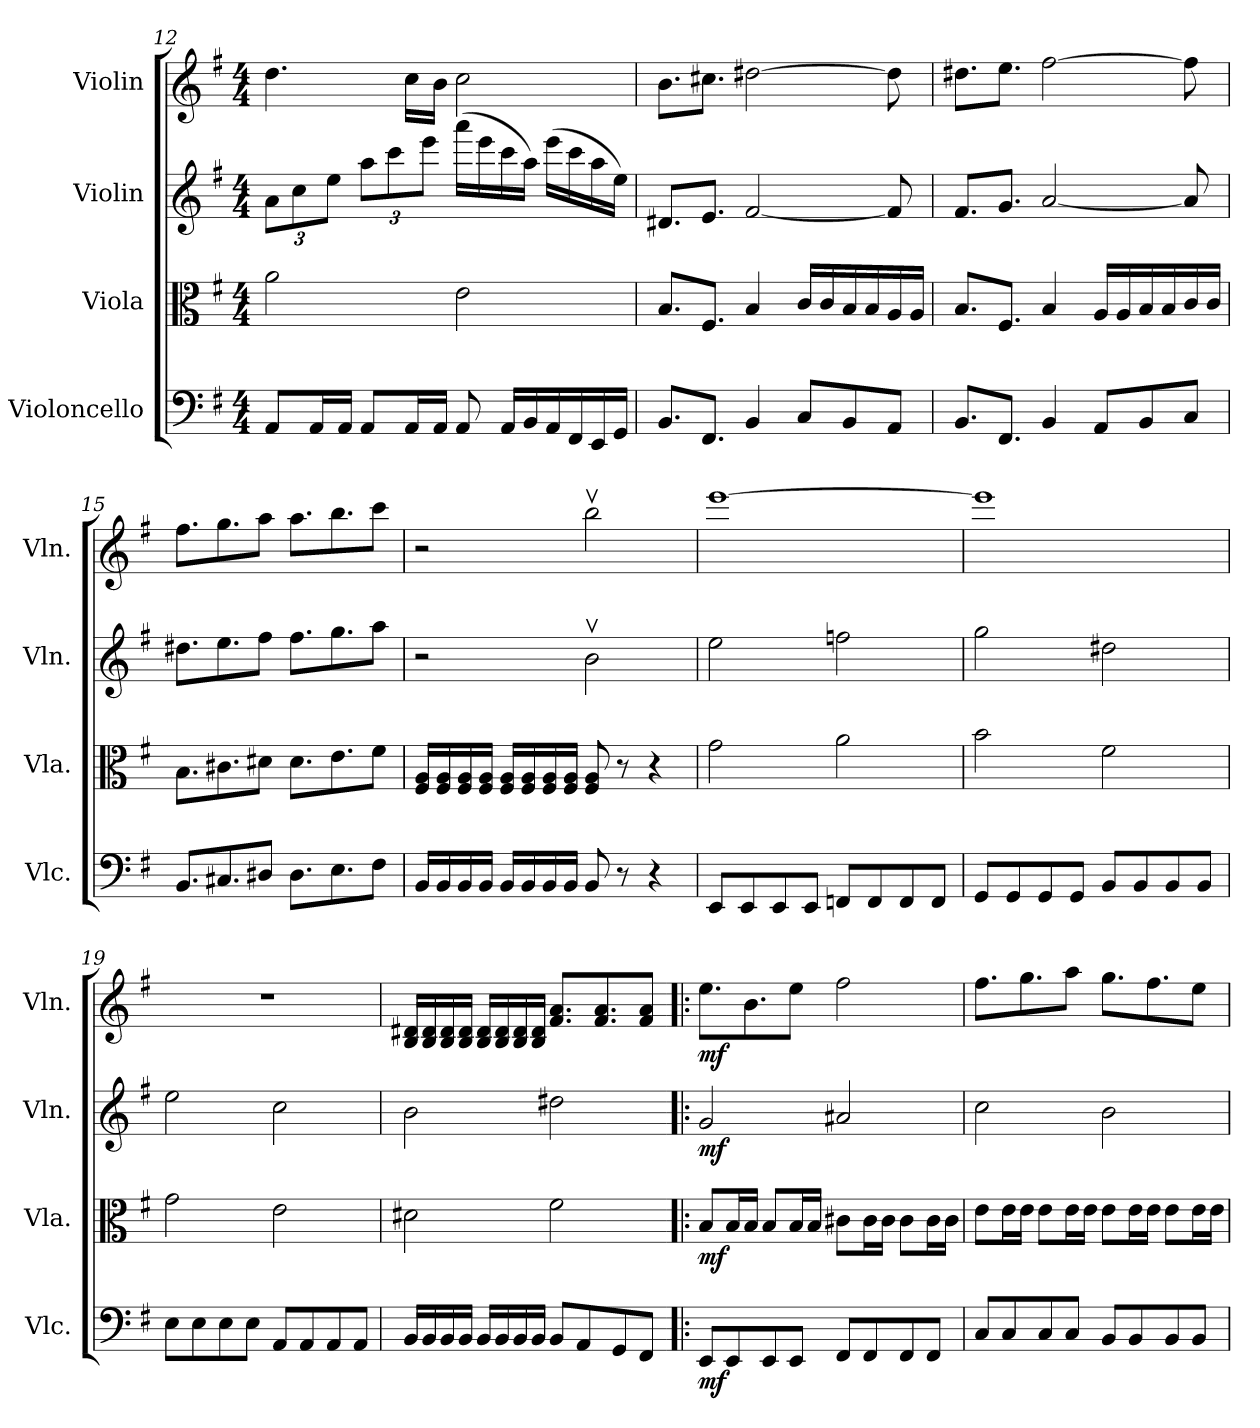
**kern	**dynam	**kern	**dynam	**kern	**dynam	**kern	**dynam
*part4	*part4	*part3	*part3	*part2	*part2	*part1	*part1
*staff4	*staff4	*staff3	*staff3	*staff2	*staff2	*staff1	*staff1
*I"Violoncello	*	*I"Viola	*	*I"Violin	*	*I"Violin	*
*I'Vlc.	*	*I'Vla.	*	*I'Vln.	*	*I'Vln.	*
*clefF4	*	*clefC3	*	*clefG2	*	*clefG2	*
*k[f#]	*	*k[f#]	*	*k[f#]	*	*k[f#]	*
*M4/4	*	*M4/4	*	*M4/4	*	*M4/4	*
*	*	*	*	*Xbrackettup	*	*	*
=12	=12	=12	=12	=12	=12	=12	=12
8AA/L	.	2a\	.	12a\L	.	4.dd\	.
.	.	.	.	12cc\	.	.	.
16AA/L	.	.	.	.	.	.	.
.	.	.	.	12ee\J	.	.	.
16AA/JJ	.	.	.	.	.	.	.
8AA/L	.	.	.	12aa\L	.	.	.
.	.	.	.	12ccc\	.	.	.
16AA/L	.	.	.	.	.	16cc\LL	.
.	.	.	.	12eee\J	.	.	.
16AA/JJ	.	.	.	.	.	16b\JJ	.
8AA/	.	2e\	.	(16aaa\LL	.	2cc\	.
.	.	.	.	16eee\	.	.	.
16AA/LL	.	.	.	16ccc\	.	.	.
16BB/	.	.	.	16aa\JJ)	.	.	.
16AA/	.	.	.	(16eee\LL	.	.	.
16FF#/	.	.	.	16ccc\	.	.	.
16EE/	.	.	.	16aa\	.	.	.
16GG/JJ	.	.	.	16ee\JJ)	.	.	.
!!LO:LB:g=z
=13	=13	=13	=13	=13	=13	=13	=13
8.BB/L	.	8.B/L	.	8.d#X/L	.	8.b\L	.
8.FF#/J	.	8.F#/J	.	8.e/J	.	8.cc#X\J	.
4BB/	.	4B/	.	[2f#/	.	[2dd#X\	.
8C/L	.	16c/LL	.	.	.	.	.
.	.	16c/	.	.	.	.	.
8BB/	.	16B/	.	.	.	.	.
.	.	16B/	.	.	.	.	.
8AA/J	.	16A/	.	8f#/]	.	8dd#\]	.
.	.	16A/JJ	.	.	.	.	.
=14	=14	=14	=14	=14	=14	=14	=14
8.BB/L	.	8.B/L	.	8.f#/L	.	8.dd#X\L	.
8.FF#/J	.	8.F#/J	.	8.g/J	.	8.ee\J	.
4BB/	.	4B/	.	[2a/	.	[2ff#\	.
8AA/L	.	16A/LL	.	.	.	.	.
.	.	16A/	.	.	.	.	.
8BB/	.	16B/	.	.	.	.	.
.	.	16B/	.	.	.	.	.
8C/J	.	16c/	.	8a/]	.	8ff#\]	.
.	.	16c/JJ	.	.	.	.	.
=15	=15	=15	=15	=15	=15	=15	=15
8.BB/L	.	8.B\L	.	8.dd#X\L	.	8.ff#\L	.
8.C#X/	.	8.c#X\	.	8.ee\	.	8.gg\	.
8D#X/J	.	8d#X\J	.	8ff#\J	.	8aa\J	.
8.D#\L	.	8.d#\L	.	8.ff#\L	.	8.aa\L	.
8.E\	.	8.e\	.	8.gg\	.	8.bb\	.
8F#\J	.	8f#\J	.	8aa\J	.	8ccc\J	.
!!LO:LB:g=z
=16	=16	=16	=16	=16	=16	=16	=16
16BB/LL	.	16F#/ 16A/LL	.	2r	.	2r	.
16BB/	.	16F#/ 16A/	.	.	.	.	.
16BB/	.	16F#/ 16A/	.	.	.	.	.
16BB/JJ	.	16F#/ 16A/JJ	.	.	.	.	.
16BB/LL	.	16F#/ 16A/LL	.	.	.	.	.
16BB/	.	16F#/ 16A/	.	.	.	.	.
16BB/	.	16F#/ 16A/	.	.	.	.	.
16BB/JJ	.	16F#/ 16A/JJ	.	.	.	.	.
8BB/	.	8F#/ 8A/	.	2bv\	.	2bbv\	.
8r	.	8r	.	.	.	.	.
4r	.	4r	.	.	.	.	.
=17	=17	=17	=17	=17	=17	=17	=17
8EE/L	.	2g\	.	2ee\	.	[1eee	.
8EE/	.	.	.	.	.	.	.
8EE/	.	.	.	.	.	.	.
8EE/J	.	.	.	.	.	.	.
8FFn/L	.	2a\	.	2ffn\	.	.	.
8FF/	.	.	.	.	.	.	.
8FF/	.	.	.	.	.	.	.
8FF/J	.	.	.	.	.	.	.
=18	=18	=18	=18	=18	=18	=18	=18
8GG/L	.	2b\	.	2gg\	.	1eee]	.
8GG/	.	.	.	.	.	.	.
8GG/	.	.	.	.	.	.	.
8GG/J	.	.	.	.	.	.	.
8BB/L	.	2f#\	.	2dd#X\	.	.	.
8BB/	.	.	.	.	.	.	.
8BB/	.	.	.	.	.	.	.
8BB/J	.	.	.	.	.	.	.
=19	=19	=19	=19	=19	=19	=19	=19
8E\L	.	2g\	.	2ee\	.	1r	.
8E\	.	.	.	.	.	.	.
8E\	.	.	.	.	.	.	.
8E\J	.	.	.	.	.	.	.
8AA/L	.	2e\	.	2cc\	.	.	.
8AA/	.	.	.	.	.	.	.
8AA/	.	.	.	.	.	.	.
8AA/J	.	.	.	.	.	.	.
!!LO:PB:g=z
=20	=20	=20	=20	=20	=20	=20	=20
16BB/LL	.	2d#X\	.	2b\	.	16B/ 16d#X/LL	.
16BB/	.	.	.	.	.	16B/ 16d#/	.
16BB/	.	.	.	.	.	16B/ 16d#/	.
16BB/JJ	.	.	.	.	.	16B/ 16d#/JJ	.
16BB/LL	.	.	.	.	.	16B/ 16d#/LL	.
16BB/	.	.	.	.	.	16B/ 16d#/	.
16BB/	.	.	.	.	.	16B/ 16d#/	.
16BB/JJ	.	.	.	.	.	16B/ 16d#/JJ	.
8BB/L	.	2f#\	.	2dd#X\	.	8.f#/ 8.a/L	.
8AA/	.	.	.	.	.	.	.
.	.	.	.	.	.	8.f#/ 8.a/	.
8GG/	.	.	.	.	.	.	.
8FF#/J	.	.	.	.	.	8f#/ 8a/J	.
=21!|:	=21!|:	=21!|:	=21!|:	=21!|:	=21!|:	=21!|:	=21!|:
!	!LO:DY:b	!	!LO:DY:b	!	!LO:DY:b	!	!LO:DY:b
8EE/L	mf	8B/L	mf	2g/	mf	8.ee\L	mf
8EE/	.	16B/L	.	.	.	.	.
.	.	16B/JJ	.	.	.	8.b\	.
8EE/	.	8B/L	.	.	.	.	.
8EE/J	.	16B/L	.	.	.	8ee\J	.
.	.	16B/JJ	.	.	.	.	.
8FF#/L	.	8c#X\L	.	2a#X/	.	2ff#\	.
8FF#/	.	16c#\L	.	.	.	.	.
.	.	16c#\JJ	.	.	.	.	.
8FF#/	.	8c#\L	.	.	.	.	.
8FF#/J	.	16c#\L	.	.	.	.	.
.	.	16c#\JJ	.	.	.	.	.
=22	=22	=22	=22	=22	=22	=22	=22
8C/L	.	8e\L	.	2cc\	.	8.ff#\L	.
8C/	.	16e\L	.	.	.	.	.
.	.	16e\JJ	.	.	.	8.gg\	.
8C/	.	8e\L	.	.	.	.	.
8C/J	.	16e\L	.	.	.	8aa\J	.
.	.	16e\JJ	.	.	.	.	.
8BB/L	.	8e\L	.	2b\	.	8.gg\L	.
8BB/	.	16e\L	.	.	.	.	.
.	.	16e\JJ	.	.	.	8.ff#\	.
8BB/	.	8e\L	.	.	.	.	.
8BB/J	.	16e\L	.	.	.	8ee\J	.
.	.	16e\JJ	.	.	.	.	.
=	=	=	=	=	=	=	=
*-	*-	*-	*-	*-	*-	*-	*-
